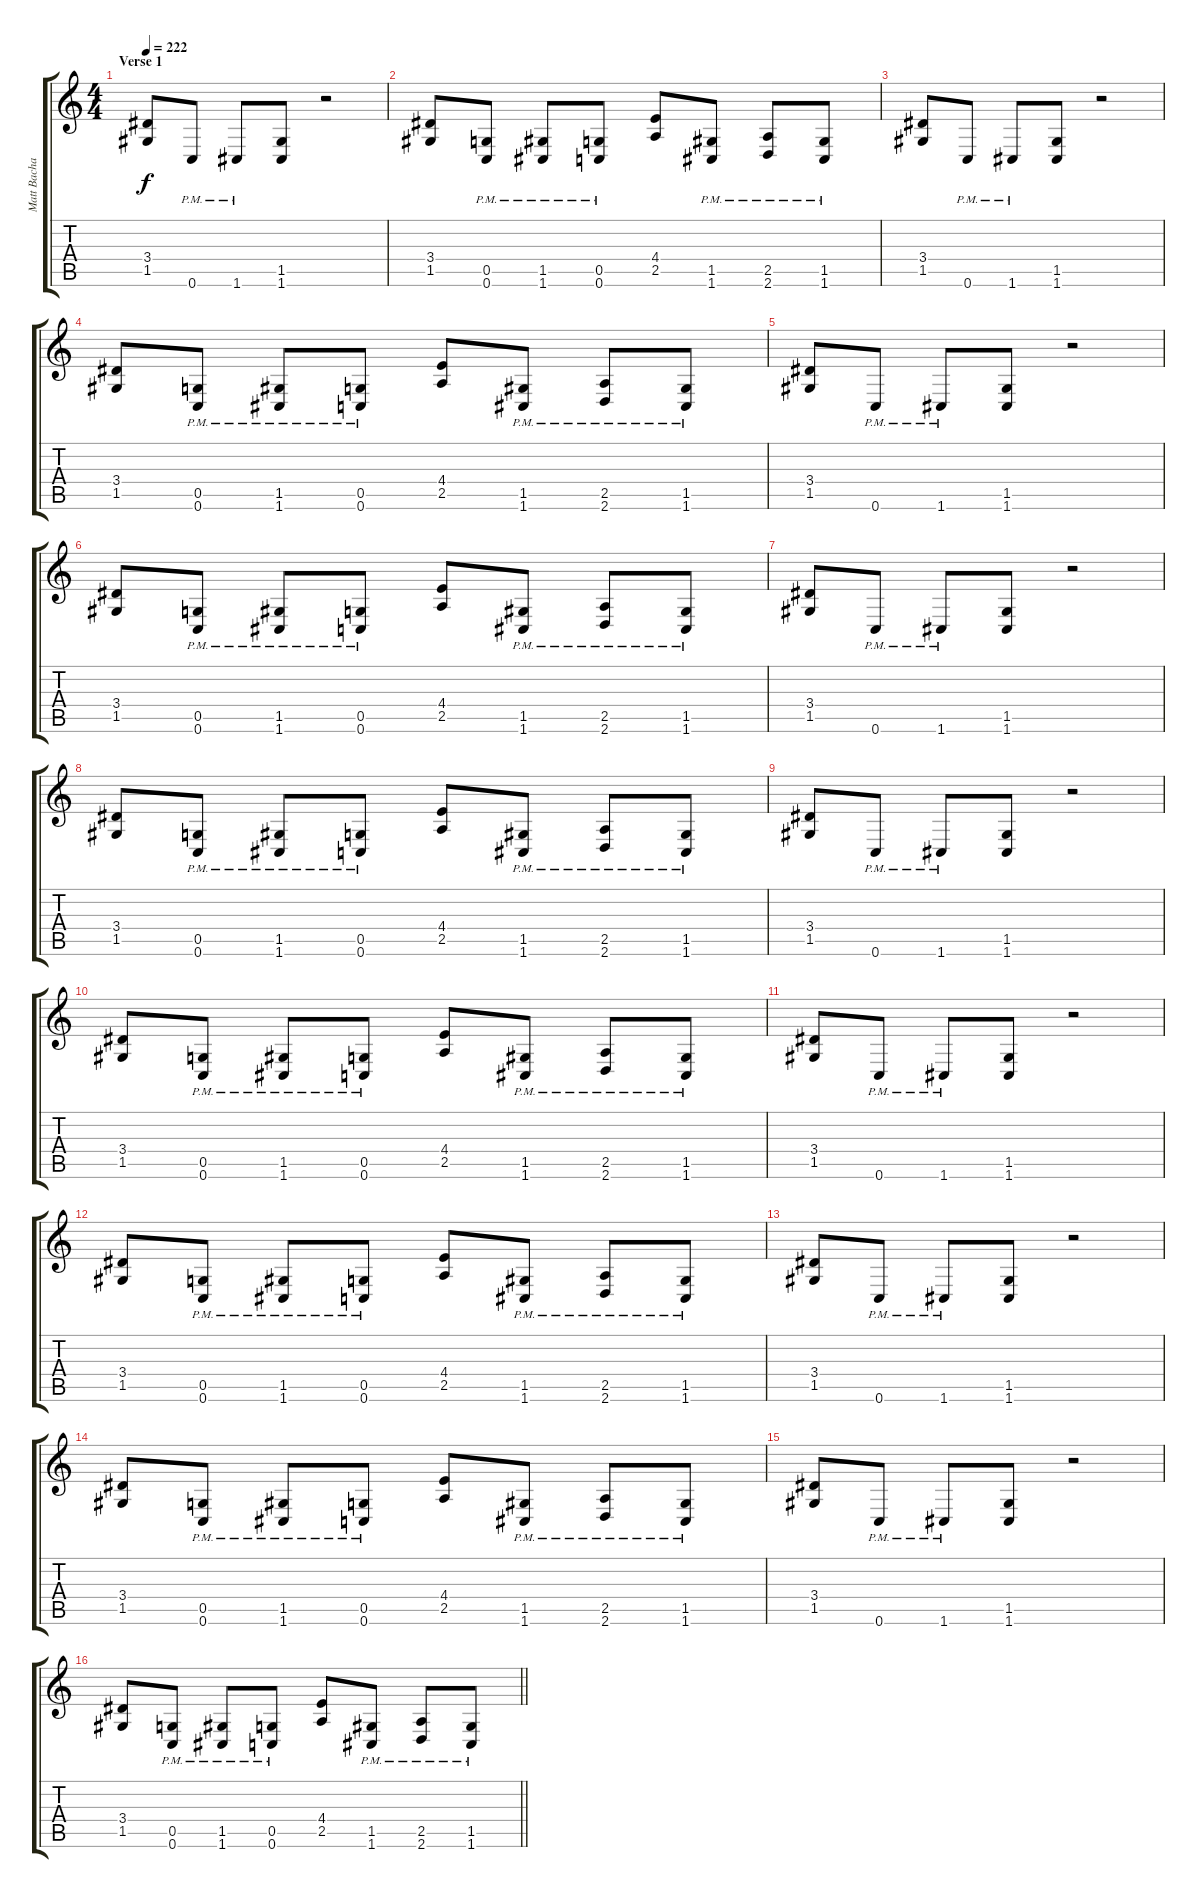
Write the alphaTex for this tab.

\track ("Matt Bachand" "Matt Bacha") {instrument distortionguitar}
\staff {score tabs}
\tuning (D4 A3 F3 C3 G2 C2) {hide}
\ts (4 4)
\section ("" "Verse 1")
\tempo 222
\clef g2
\ks c
(3.4 1.5).8{dy f} 0.6{pm}.8 1.6{pm}.8 (1.5 1.6).8 r.2 |
(3.4 1.5).8 (0.5{pm} 0.6{pm}).8 (1.5{pm} 1.6{pm}).8 (0.5{pm} 0.6{pm}).8 (4.4 2.5).8 (1.5{pm} 1.6{pm}).8 (2.5{pm} 2.6{pm}).8 (1.5{pm} 1.6{pm}).8 |
(3.4 1.5).8 0.6{pm}.8 1.6{pm}.8 (1.5 1.6).8 r.2 |
(3.4 1.5).8 (0.5{pm} 0.6{pm}).8 (1.5{pm} 1.6{pm}).8 (0.5{pm} 0.6{pm}).8 (4.4 2.5).8 (1.5{pm} 1.6{pm}).8 (2.5{pm} 2.6{pm}).8 (1.5{pm} 1.6{pm}).8 |
(3.4 1.5).8 0.6{pm}.8 1.6{pm}.8 (1.5 1.6).8 r.2 |
(3.4 1.5).8 (0.5{pm} 0.6{pm}).8 (1.5{pm} 1.6{pm}).8 (0.5{pm} 0.6{pm}).8 (4.4 2.5).8 (1.5{pm} 1.6{pm}).8 (2.5{pm} 2.6{pm}).8 (1.5{pm} 1.6{pm}).8 |
(3.4 1.5).8 0.6{pm}.8 1.6{pm}.8 (1.5 1.6).8 r.2 |
(3.4 1.5).8 (0.5{pm} 0.6{pm}).8 (1.5{pm} 1.6{pm}).8 (0.5{pm} 0.6{pm}).8 (4.4 2.5).8 (1.5{pm} 1.6{pm}).8 (2.5{pm} 2.6{pm}).8 (1.5{pm} 1.6{pm}).8 |
(3.4 1.5).8 0.6{pm}.8 1.6{pm}.8 (1.5 1.6).8 r.2 |
(3.4 1.5).8 (0.5{pm} 0.6{pm}).8 (1.5{pm} 1.6{pm}).8 (0.5{pm} 0.6{pm}).8 (4.4 2.5).8 (1.5{pm} 1.6{pm}).8 (2.5{pm} 2.6{pm}).8 (1.5{pm} 1.6{pm}).8 |
(3.4 1.5).8 0.6{pm}.8 1.6{pm}.8 (1.5 1.6).8 r.2 |
(3.4 1.5).8 (0.5{pm} 0.6{pm}).8 (1.5{pm} 1.6{pm}).8 (0.5{pm} 0.6{pm}).8 (4.4 2.5).8 (1.5{pm} 1.6{pm}).8 (2.5{pm} 2.6{pm}).8 (1.5{pm} 1.6{pm}).8 |
(3.4 1.5).8 0.6{pm}.8 1.6{pm}.8 (1.5 1.6).8 r.2 |
(3.4 1.5).8 (0.5{pm} 0.6{pm}).8 (1.5{pm} 1.6{pm}).8 (0.5{pm} 0.6{pm}).8 (4.4 2.5).8 (1.5{pm} 1.6{pm}).8 (2.5{pm} 2.6{pm}).8 (1.5{pm} 1.6{pm}).8 |
(3.4 1.5).8 0.6{pm}.8 1.6{pm}.8 (1.5 1.6).8 r.2 |
\barLineRight lightlight
(3.4 1.5).8 (0.5{pm} 0.6{pm}).8 (1.5{pm} 1.6{pm}).8 (0.5{pm} 0.6{pm}).8 (4.4 2.5).8 (1.5{pm} 1.6{pm}).8 (2.5{pm} 2.6{pm}).8 (1.5{pm} 1.6{pm}).8
